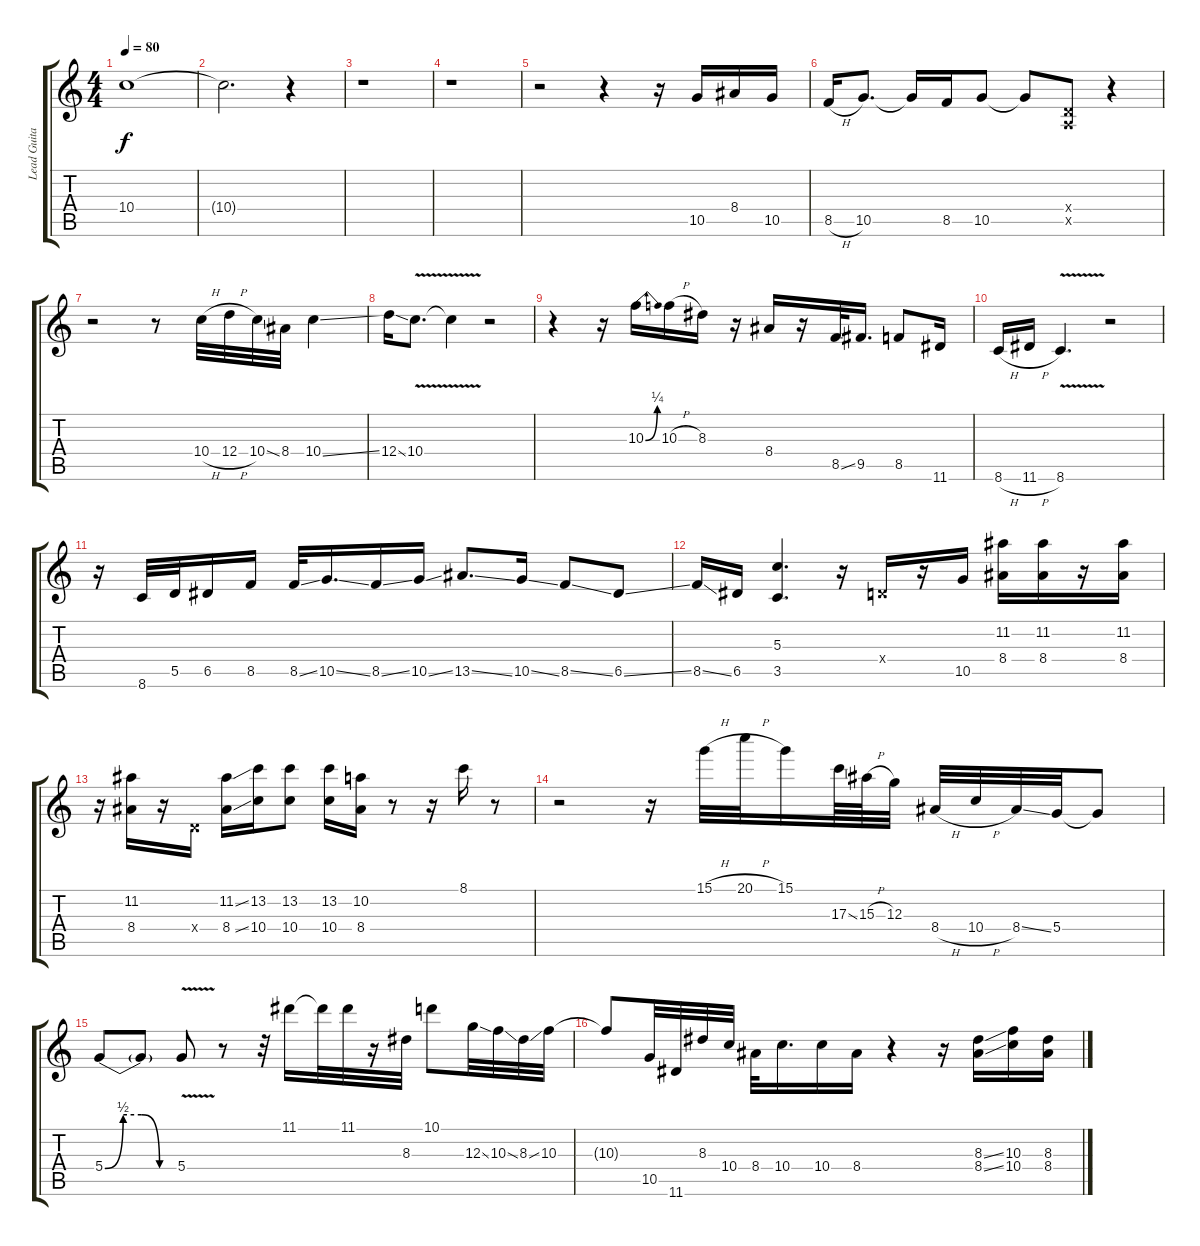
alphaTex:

\track ("Lead Guitar" "Lead Guita") {instrument distortionguitar}
\staff {score tabs}
\tuning (E4 B3 G3 D3 A2 E2) {hide}
\ts (4 4)
\tempo 80
\clef g2
\ks c
10.4{t}.1{dy f volume 6} |
10.4{t}.2{d volume 0} r.4 |
r.1 |
r.1 |
r.2 r.4 r.16 10.5.16{volume 12} 8.4.16 10.5.16 |
8.5{h}.16 10.5.8{d} 10.5{t}.16 8.5.16 10.5.8 10.5{t}.8 (0.4{x} 0.5{x}).8 r.4 |
r.2 r.8 10.4{h}.32 12.4{h}.32 10.4{ss}.32 8.4.32 10.4{ss}.4 |
12.4{ss}.16 10.4{v}.8{d} 10.4{t}.4 r.2 |
r.4 r.16 10.3{be (bend 0 0 60 1)}.16 10.3{h}.16 8.3.16 r.16 8.4.16 r.16 8.5{ss}.32 9.5.16{d} 8.5.8 11.6.16 |
8.6{h}.16 11.6{h}.16 8.6{v}.4{d} r.2 |
r.16 8.6.32 5.5.32 6.5.16 8.5.16 8.5{ss}.32 10.5{ss}.16{d} 8.5{ss}.16 10.5{ss}.16 13.5{ss}.8{d} 10.5{ss}.16 8.5{ss}.8 6.5{ss}.8 |
8.5{ss}.16 6.5.16 (5.3 3.5).4{d} r.16 0.4{x}.16 r.16 10.5.16 (11.2 8.4).16 (11.2 8.4).16 r.16 (11.2 8.4).16 |
r.16 (11.2 8.4).16 r.16 0.4{x}.16 (11.2{ss} 8.4{ss}).16 (13.2 10.4).16 (13.2 10.4).8 (13.2 10.4).16 (10.2 8.4).16 r.8 r.16 8.1.16 r.8 |
r.2 r.16 15.1{h}.32 20.1{h}.32 15.1.16 17.3{ss}.64 15.3{h}.64 12.3.32 8.4{h}.32 10.4{h}.32 8.4{ss}.32 5.4.32 5.4{t}.8 |
5.4{be (custom 0 0 15 2 30 2 45 0 60 0)}.8 5.4{t}.8 5.4{v}.8 r.8 r.32 11.1.16 11.1{t}.32 11.1.32 r.16 8.3.32 10.1.8 12.3{ss}.32 10.3{ss}.32 8.3{ss}.32 10.3.32 |
10.3{t}.8 10.5.32 11.6.32 8.3.32 10.4.32 8.4.32 10.4.16{d} 10.4.16 8.4.16 r.4 r.16 (8.3{ss} 8.4{ss}).16 (10.3 10.4).16 (8.3 8.4).16
